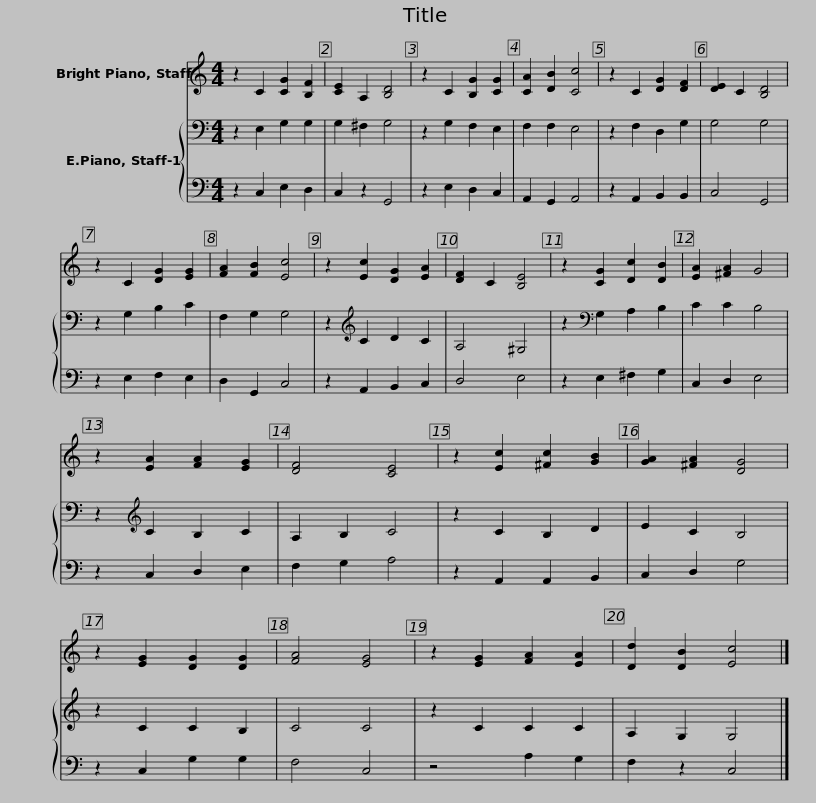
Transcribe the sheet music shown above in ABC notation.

X:1
%%score 1 { 2 | 3 }
L:1/8
M:4/4
I:linebreak $
K:C
V:1 treble
V:2 bass
V:3 bass
V:1
 z2 C2 [CG]2 [B,F]2 | [CE]2 A,2 [B,D]4 | z2 C2 [B,G]2 [CG]2 | [CA]2 [DB]2 [Cc]4 | z2 C2 [DG]2 [DF]2 | %5
 [DE]2 C2 [B,D]4 | z2 C2 [DG]2 [EG]2 |$ [FA]2 [FB]2 [Ec]4 | z2 [Ec]2 [DG]2 [EA]2 | [DF]2 C2 [B,E]4 | %10
 z2 [CG]2 [Dc]2 [DB]2 | [EA]2 [^FA]2 G4 | z2 [EA]2 [FA]2 [EG]2 | [DF]4 [CE]4 | z2 [Ec]2 [^Fc]2 [GB]2 |$ %15
 [GA]2 [^FA]2 [DG]4 | z2 [EG]2 [DG]2 [DG]2 | [FA]4 [EG]4 | z2 [EG]2 [FA]2 [EA]2 | [Dd]2 [DB]2 [Ec]4 |] %20
V:2
 z2 E,2 G,2 G,2 | G,2 ^F,2 G,4 | z2 G,2 F,2 E,2 | F,2 F,2 E,4 | z2 F,2 D,2 G,2 | %5
 G,4 G,4 | z2 G,2 B,2 C2 |$ F,2 G,2 G,4 | z2[K:treble] C2 D2 C2 | A,4 ^G,4 | %10
 z2[K:bass] G,2 A,2 B,2 | C2 C2 B,4 | z2[K:treble] C2 B,2 C2 | A,2 B,2 C4 | z2 C2 B,2 D2 |$ %15
 E2 C2 B,4 | z2 C2 C2 B,2 | C4 C4 | z2 C2 C2 C2 | A,2 G,2 G,4 |] %20
V:3
 z2 C,2 E,2 D,2 | C,2 z2 G,,4 | z2 E,2 D,2 C,2 | A,,2 G,,2 A,,4 | z2 A,,2 B,,2 B,,2 | %5
 C,4 G,,4 | z2 E,2 F,2 E,2 |$ D,2 G,,2 C,4 | z2 A,,2 B,,2 C,2 | D,4 E,4 | %10
 z2 E,2 ^F,2 G,2 | C,2 D,2 E,4 | z2 C,2 D,2 E,2 | F,2 G,2 A,4 | z2 A,,2 A,,2 B,,2 |$ %15
 C,2 D,2 G,4 | z2 C,2 G,2 G,2 | F,4 C,4 | z4 A,2 G,2 | F,2 z2 C,4 |] %20
